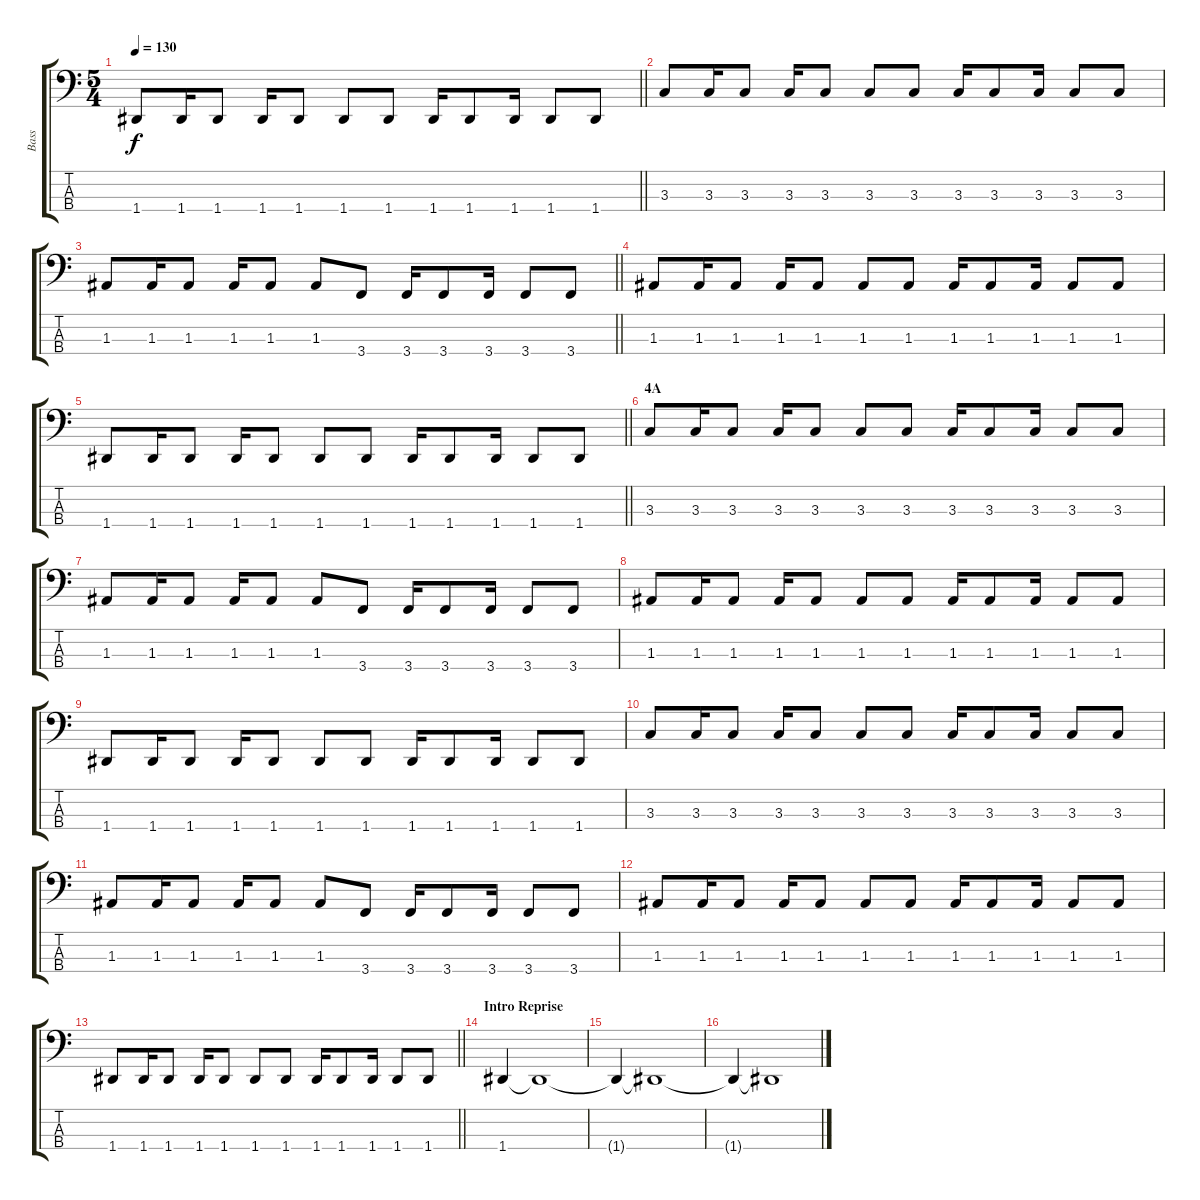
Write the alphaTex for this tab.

\track ("Bass" "Bass") {instrument electricbassfinger}
\staff {score tabs}
\tuning (G2 D2 A1 D1) {hide}
\ts (5 4)
\tempo 130
\clef f4
\barLineRight lightlight
\ks c
1.4.8{dy f} 1.4.16 1.4.8 1.4.16 1.4.8 1.4.8 1.4.8 1.4.16 1.4.8 1.4.16 1.4.8 1.4.8 |
3.3.8 3.3.16 3.3.8 3.3.16 3.3.8 3.3.8 3.3.8 3.3.16 3.3.8 3.3.16 3.3.8 3.3.8 |
\barLineRight lightlight
1.3.8 1.3.16 1.3.8 1.3.16 1.3.8 1.3.8 3.4.8 3.4.16 3.4.8 3.4.16 3.4.8 3.4.8 |
1.3.8 1.3.16 1.3.8 1.3.16 1.3.8 1.3.8 1.3.8 1.3.16 1.3.8 1.3.16 1.3.8 1.3.8 |
\barLineRight lightlight
1.4.8 1.4.16 1.4.8 1.4.16 1.4.8 1.4.8 1.4.8 1.4.16 1.4.8 1.4.16 1.4.8 1.4.8 |
\section ("" "4A")
3.3.8 3.3.16 3.3.8 3.3.16 3.3.8 3.3.8 3.3.8 3.3.16 3.3.8 3.3.16 3.3.8 3.3.8 |
1.3.8 1.3.16 1.3.8 1.3.16 1.3.8 1.3.8 3.4.8 3.4.16 3.4.8 3.4.16 3.4.8 3.4.8 |
1.3.8 1.3.16 1.3.8 1.3.16 1.3.8 1.3.8 1.3.8 1.3.16 1.3.8 1.3.16 1.3.8 1.3.8 |
1.4.8 1.4.16 1.4.8 1.4.16 1.4.8 1.4.8 1.4.8 1.4.16 1.4.8 1.4.16 1.4.8 1.4.8 |
3.3.8 3.3.16 3.3.8 3.3.16 3.3.8 3.3.8 3.3.8 3.3.16 3.3.8 3.3.16 3.3.8 3.3.8 |
1.3.8 1.3.16 1.3.8 1.3.16 1.3.8 1.3.8 3.4.8 3.4.16 3.4.8 3.4.16 3.4.8 3.4.8 |
1.3.8 1.3.16 1.3.8 1.3.16 1.3.8 1.3.8 1.3.8 1.3.16 1.3.8 1.3.16 1.3.8 1.3.8 |
\barLineRight lightlight
1.4.8 1.4.16 1.4.8 1.4.16 1.4.8 1.4.8 1.4.8 1.4.16 1.4.8 1.4.16 1.4.8 1.4.8 |
\section ("" "Intro Reprise")
1.4.4 1.4{t}.1 |
1.4{t}.4 1.4{t}.1 |
1.4{t}.4 1.4{t}.1
